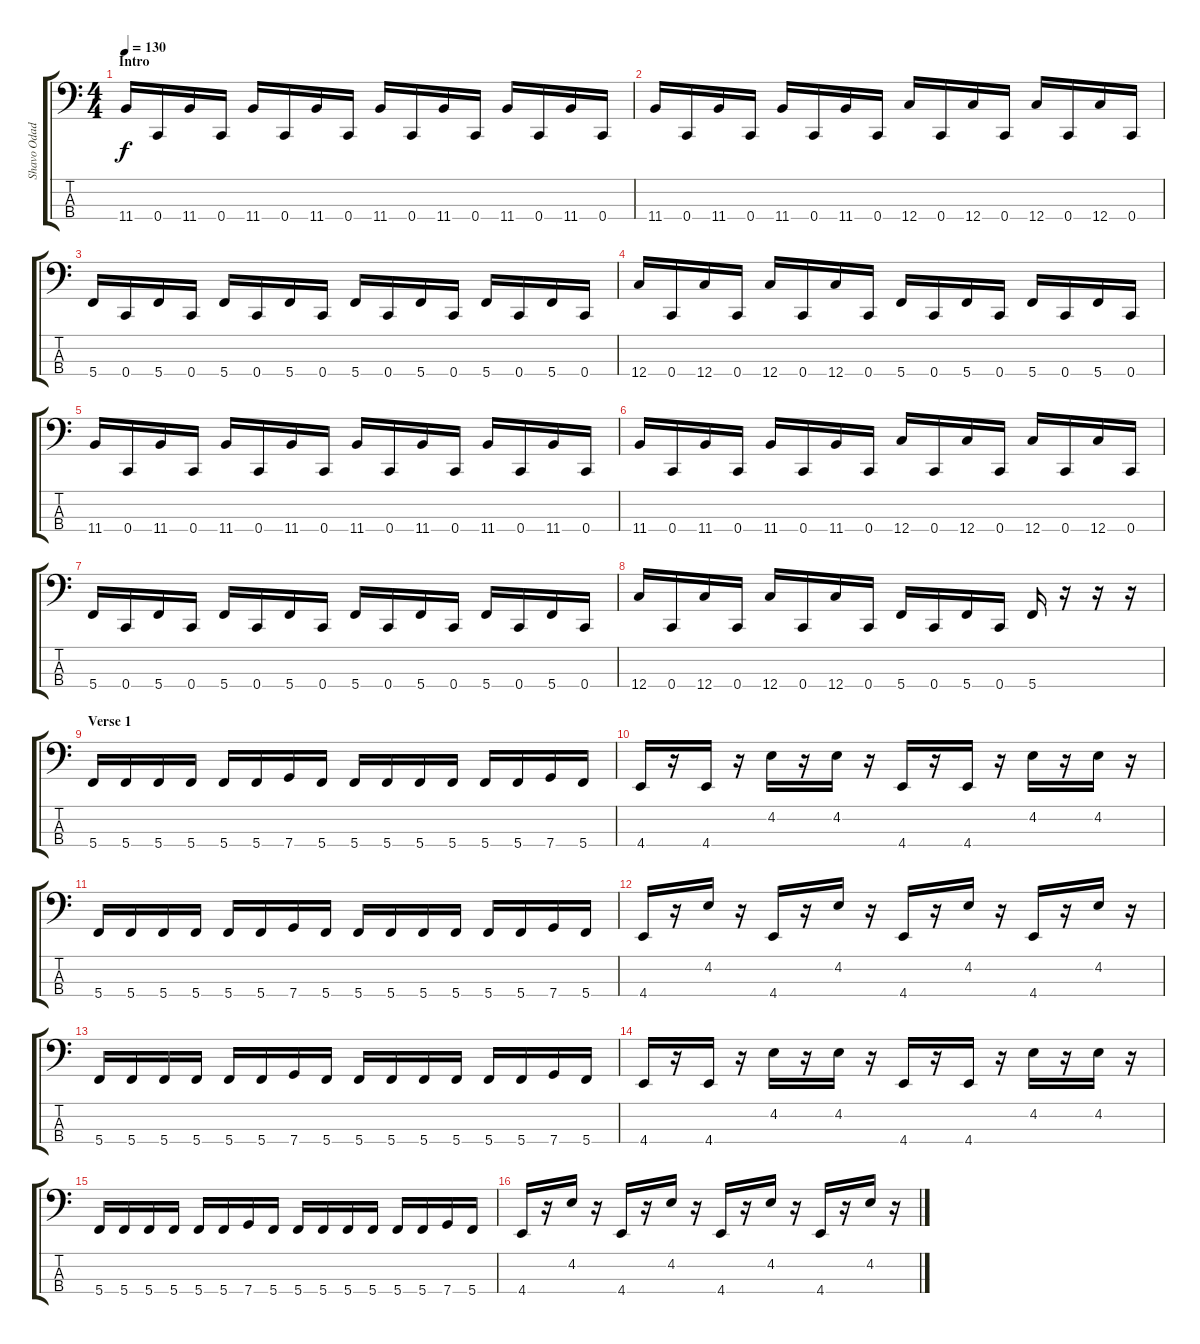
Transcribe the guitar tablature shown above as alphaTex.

\track ("Shavo Odadjian" "Shavo Odad") {instrument electricbasspick}
\staff {score tabs}
\tuning (F2 C2 G1 C1) {hide}
\ts (4 4)
\section ("" "Intro")
\tempo 130
\clef f4
\ks c
11.4.16{dy f instrument electricbasspick} 0.4.16 11.4.16 0.4.16 11.4.16 0.4.16 11.4.16 0.4.16 11.4.16 0.4.16 11.4.16 0.4.16 11.4.16 0.4.16 11.4.16 0.4.16 |
11.4.16 0.4.16 11.4.16 0.4.16 11.4.16 0.4.16 11.4.16 0.4.16 12.4.16 0.4.16 12.4.16 0.4.16 12.4.16 0.4.16 12.4.16 0.4.16 |
5.4.16 0.4.16 5.4.16 0.4.16 5.4.16 0.4.16 5.4.16 0.4.16 5.4.16 0.4.16 5.4.16 0.4.16 5.4.16 0.4.16 5.4.16 0.4.16 |
12.4.16 0.4.16 12.4.16 0.4.16 12.4.16 0.4.16 12.4.16 0.4.16 5.4.16 0.4.16 5.4.16 0.4.16 5.4.16 0.4.16 5.4.16 0.4.16 |
11.4.16 0.4.16 11.4.16 0.4.16 11.4.16 0.4.16 11.4.16 0.4.16 11.4.16 0.4.16 11.4.16 0.4.16 11.4.16 0.4.16 11.4.16 0.4.16 |
11.4.16 0.4.16 11.4.16 0.4.16 11.4.16 0.4.16 11.4.16 0.4.16 12.4.16 0.4.16 12.4.16 0.4.16 12.4.16 0.4.16 12.4.16 0.4.16 |
5.4.16 0.4.16 5.4.16 0.4.16 5.4.16 0.4.16 5.4.16 0.4.16 5.4.16 0.4.16 5.4.16 0.4.16 5.4.16 0.4.16 5.4.16 0.4.16 |
12.4.16 0.4.16 12.4.16 0.4.16 12.4.16 0.4.16 12.4.16 0.4.16 5.4.16 0.4.16 5.4.16 0.4.16 5.4.16 r.16 r.16 r.16 |
\section ("" "Verse 1")
5.4.16 5.4.16 5.4.16 5.4.16 5.4.16 5.4.16 7.4.16 5.4.16 5.4.16 5.4.16 5.4.16 5.4.16 5.4.16 5.4.16 7.4.16 5.4.16 |
4.4.16 r.16 4.4.16 r.16 4.2.16 r.16 4.2.16 r.16 4.4.16 r.16 4.4.16 r.16 4.2.16 r.16 4.2.16 r.16 |
5.4.16 5.4.16 5.4.16 5.4.16 5.4.16 5.4.16 7.4.16 5.4.16 5.4.16 5.4.16 5.4.16 5.4.16 5.4.16 5.4.16 7.4.16 5.4.16 |
4.4.16 r.16 4.2.16 r.16 4.4.16 r.16 4.2.16 r.16 4.4.16 r.16 4.2.16 r.16 4.4.16 r.16 4.2.16 r.16 |
5.4.16 5.4.16 5.4.16 5.4.16 5.4.16 5.4.16 7.4.16 5.4.16 5.4.16 5.4.16 5.4.16 5.4.16 5.4.16 5.4.16 7.4.16 5.4.16 |
4.4.16 r.16 4.4.16 r.16 4.2.16 r.16 4.2.16 r.16 4.4.16 r.16 4.4.16 r.16 4.2.16 r.16 4.2.16 r.16 |
5.4.16 5.4.16 5.4.16 5.4.16 5.4.16 5.4.16 7.4.16 5.4.16 5.4.16 5.4.16 5.4.16 5.4.16 5.4.16 5.4.16 7.4.16 5.4.16 |
4.4.16 r.16 4.2.16 r.16 4.4.16 r.16 4.2.16 r.16 4.4.16 r.16 4.2.16 r.16 4.4.16 r.16 4.2.16 r.16
